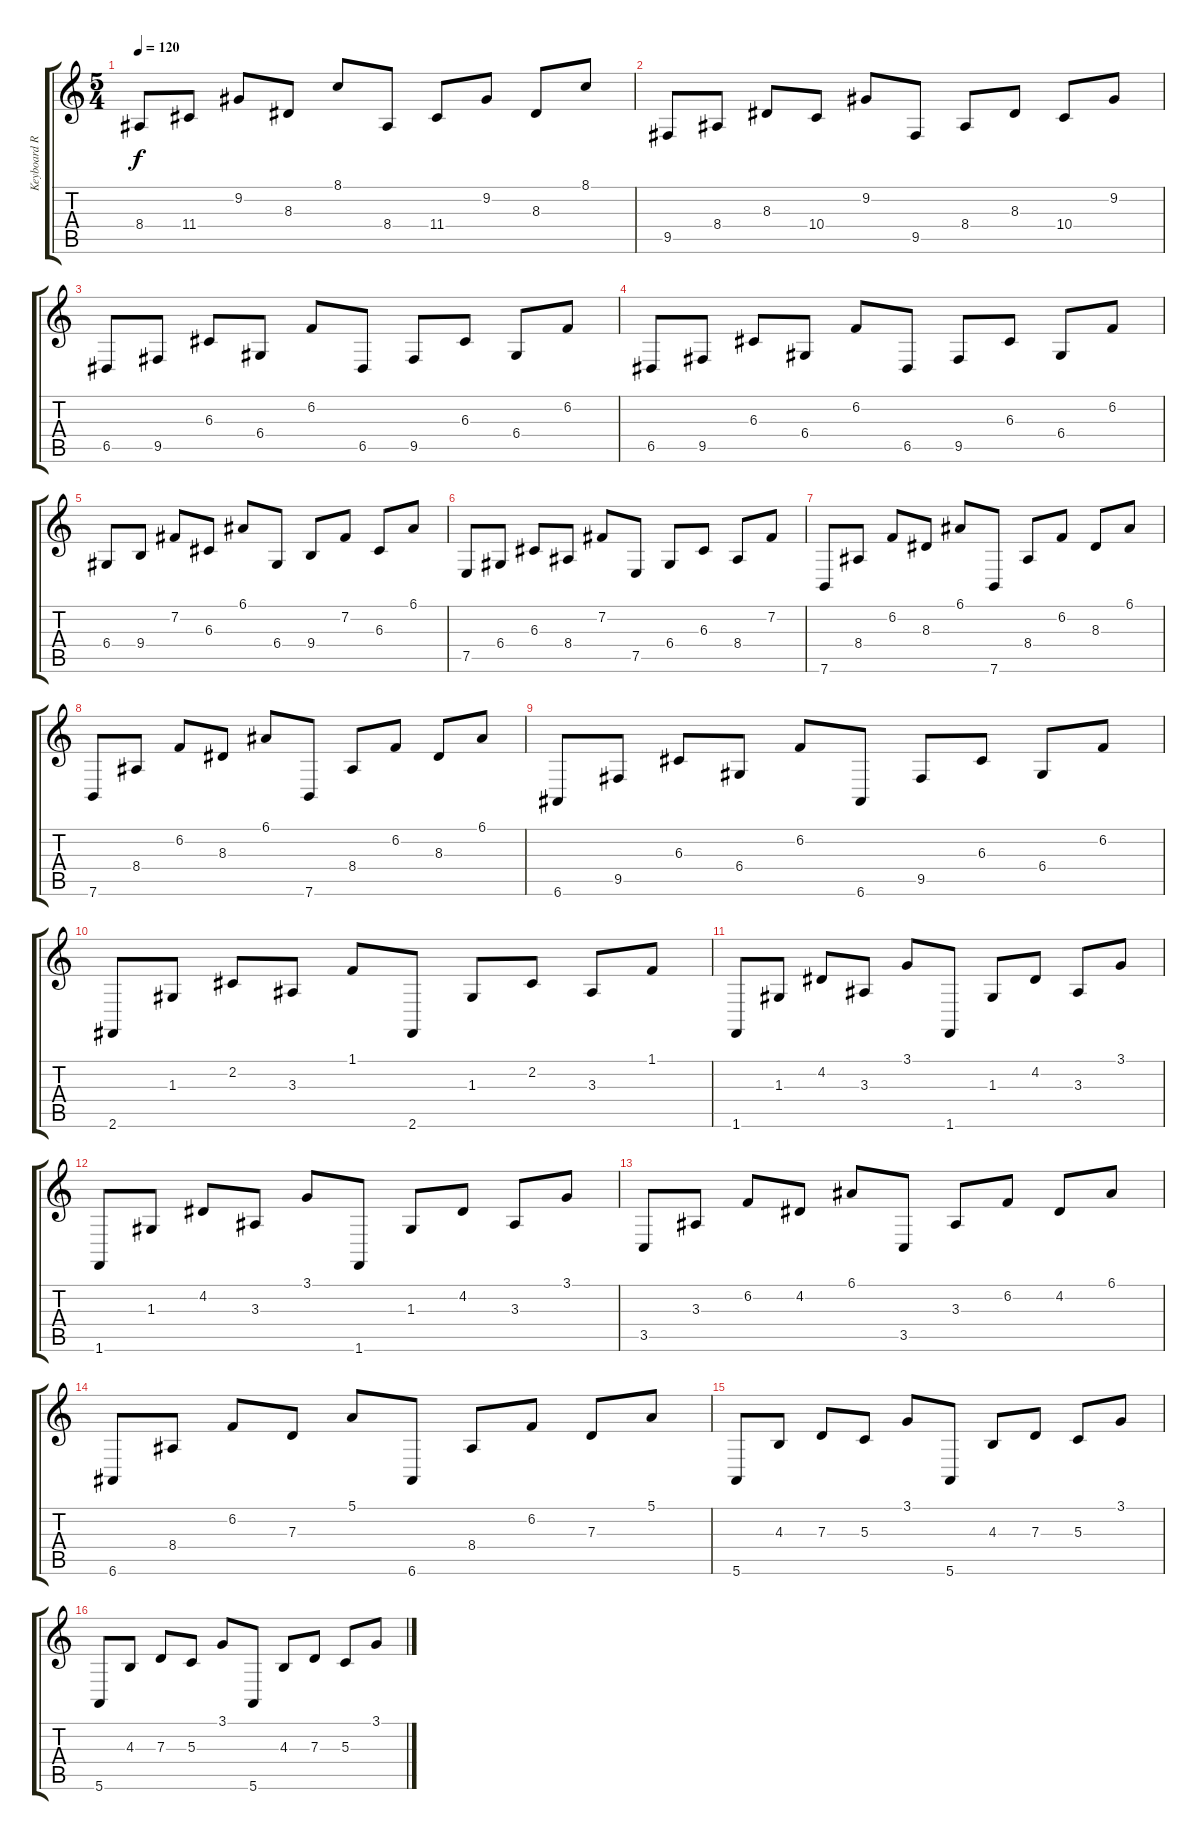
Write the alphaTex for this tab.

\track ("Keyboard Rhythm" "Keyboard R") {solo instrument brightacousticpiano}
\staff {score tabs}
\tuning (E4 B3 G3 D3 A2 E2) {hide}
\ts (5 4)
\tempo 120
\clef g2
\ks c
8.4.8{dy f} 11.4.8 9.2.8 8.3.8 8.1.8 8.4.8 11.4.8 9.2.8 8.3.8 8.1.8 |
9.5.8 8.4.8 8.3.8 10.4.8 9.2.8 9.5.8 8.4.8 8.3.8 10.4.8 9.2.8 |
6.5.8 9.5.8 6.3.8 6.4.8 6.2.8 6.5.8 9.5.8 6.3.8 6.4.8 6.2.8 |
6.5.8 9.5.8 6.3.8 6.4.8 6.2.8 6.5.8 9.5.8 6.3.8 6.4.8 6.2.8 |
6.4.8 9.4.8 7.2.8 6.3.8 6.1.8 6.4.8 9.4.8 7.2.8 6.3.8 6.1.8 |
7.5.8 6.4.8 6.3.8 8.4.8 7.2.8 7.5.8 6.4.8 6.3.8 8.4.8 7.2.8 |
7.6.8 8.4.8 6.2.8 8.3.8 6.1.8 7.6.8 8.4.8 6.2.8 8.3.8 6.1.8 |
7.6.8 8.4.8 6.2.8 8.3.8 6.1.8 7.6.8 8.4.8 6.2.8 8.3.8 6.1.8 |
6.6.8 9.5.8 6.3.8 6.4.8 6.2.8 6.6.8 9.5.8 6.3.8 6.4.8 6.2.8 |
2.6.8 1.3.8 2.2.8 3.3.8 1.1.8 2.6.8 1.3.8 2.2.8 3.3.8 1.1.8 |
1.6.8 1.3.8 4.2.8 3.3.8 3.1.8 1.6.8 1.3.8 4.2.8 3.3.8 3.1.8 |
1.6.8 1.3.8 4.2.8 3.3.8 3.1.8 1.6.8 1.3.8 4.2.8 3.3.8 3.1.8 |
3.5.8 3.3.8 6.2.8 4.2.8 6.1.8 3.5.8 3.3.8 6.2.8 4.2.8 6.1.8 |
6.6.8 8.4.8 6.2.8 7.3.8 5.1.8 6.6.8 8.4.8 6.2.8 7.3.8 5.1.8 |
5.6.8 4.3.8 7.3.8 5.3.8 3.1.8 5.6.8 4.3.8 7.3.8 5.3.8 3.1.8 |
5.6.8 4.3.8 7.3.8 5.3.8 3.1.8 5.6.8 4.3.8 7.3.8 5.3.8 3.1.8
